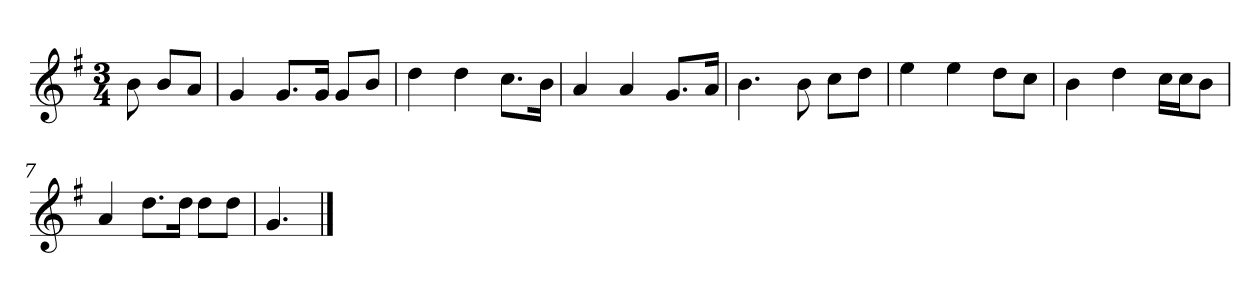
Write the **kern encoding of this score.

**kern
*part1
*staff1
*k[f#]
*M3/4
*MM120
=
8b
8bL
8aJ
=1
4g
8.gL
16gJk
8gL
8bJ
=2
4dd
4dd
8.ccL
16bJk
=3
4a
4a
8.gL
16aJk
=4
4.b
8b
8ccL
8ddJ
=5
4ee
4ee
8ddL
8ccJ
=6
4b
4dd
16ccLL
16ccJ
8bJ
=7
4a
8.ddL
16ddJk
8ddL
8ddJ
=8
4.g
==
*-
